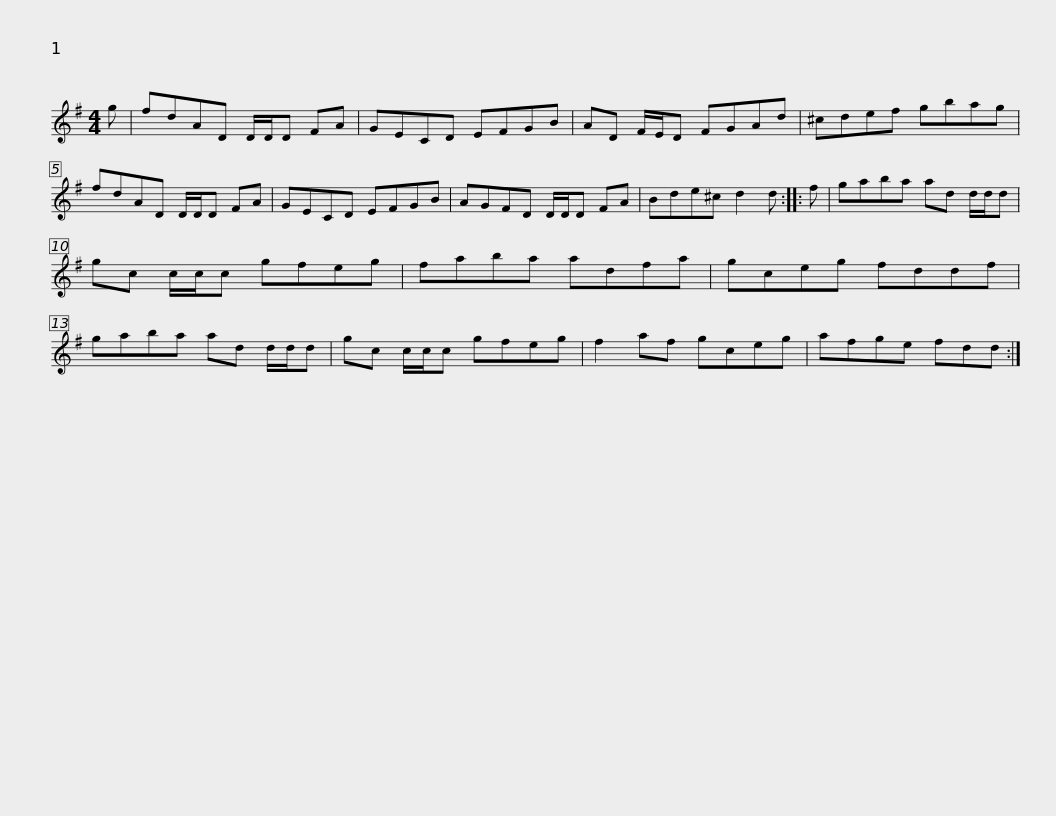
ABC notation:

X:1
L:1/8
M:4/4
I:linebreak $
K:G
V:1 treble
V:1
 g | fdAD D/D/D FA | GECD EFGB | AD F/E/D FGAd | ^cdef gbag | %5
 fdAD D/D/D FA |$ GECD EFGB | AGFD D/D/D FA | Bde^c d2 d :: f | %10
 gaba ad d/d/d | gc c/c/c gfeg |$ faba adfa | gceg fddf | gaba ad d/d/d | %15
 gc c/c/c gfeg | f2 af gceg |$ afge fdd :| %18
